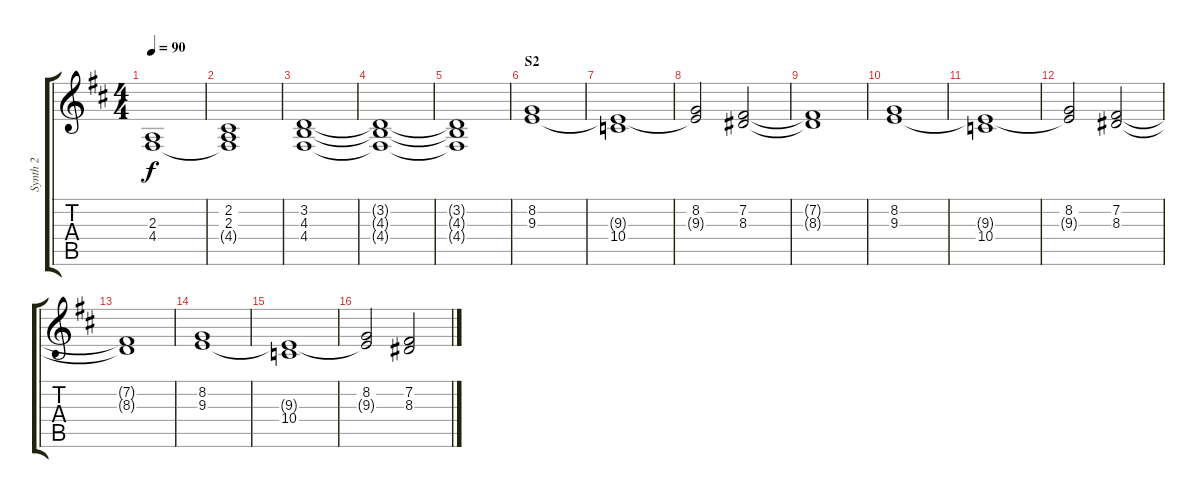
\track ("Synth 2" "Synth 2") {instrument pad2warm}
\staff {score tabs}
\tuning (E4 B3 G3 D3 A2 E2) {hide}
\ts (4 4)
\tempo 90
\clef g2
\ks d
(2.3{t} 4.4{t}).1{dy f} |
(2.2 2.3 4.4{t}).1 |
(3.2 4.3 4.4).1 |
(3.2{t} 4.3{t} 4.4{t}).1 |
(3.2{t} 4.3{t} 4.4{t}).1 |
\section ("" "S2")
(8.2 9.3).1 |
(9.3{t} 10.4).1 |
(8.2 9.3{t}).2 (7.2 8.3).2 |
(7.2{t} 8.3{t}).1 |
(8.2 9.3).1 |
(9.3{t} 10.4).1 |
(8.2 9.3{t}).2 (7.2 8.3).2 |
(7.2{t} 8.3{t}).1 |
(8.2 9.3).1 |
(9.3{t} 10.4).1 |
(8.2 9.3{t}).2 (7.2 8.3).2
